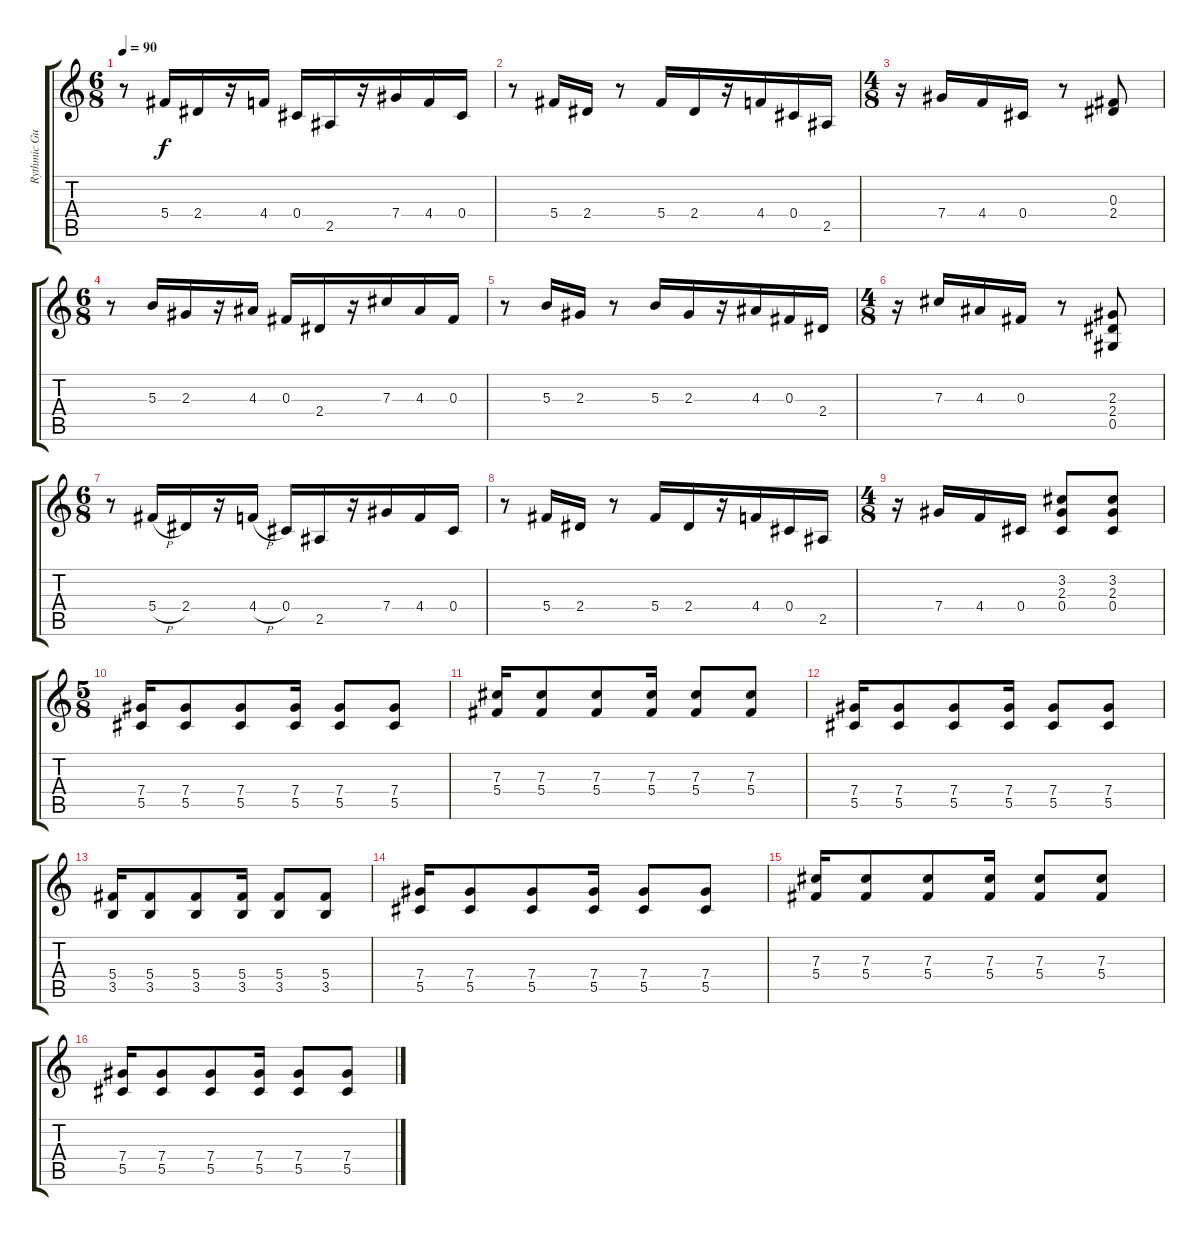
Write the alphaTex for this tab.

\track ("Rythmic Guit" "Rythmic Gu") {instrument acousticguitarsteel}
\staff {score tabs}
\tuning (Eb4 Bb3 Gb3 Db3 Ab2 Eb2) {hide}
\ts (6 8)
\tempo 90
\clef g2
\ks c
r.8{dy f} 5.4.16 2.4.16 r.16 4.4.16 0.4.16 2.5.16 r.16 7.4.16 4.4.16 0.4.16 |
r.8 5.4.16 2.4.16 r.8 5.4.16 2.4.16 r.16 4.4.16 0.4.16 2.5.16 |
\ts (4 8)
r.16 7.4.16 4.4.16 0.4.16 r.8 (0.3 2.4).8 |
\ts (6 8)
r.8 5.3.16 2.3.16 r.16 4.3.16 0.3.16 2.4.16 r.16 7.3.16 4.3.16 0.3.16 |
r.8 5.3.16 2.3.16 r.8 5.3.16 2.3.16 r.16 4.3.16 0.3.16 2.4.16 |
\ts (4 8)
r.16 7.3.16 4.3.16 0.3.16 r.8 (2.3 2.4 0.5).8 |
\ts (6 8)
r.8 5.4{h}.16 2.4.16 r.16 4.4{h}.16 0.4.16 2.5.16 r.16 7.4.16 4.4.16 0.4.16 |
r.8 5.4.16 2.4.16 r.8 5.4.16 2.4.16 r.16 4.4.16 0.4.16 2.5.16 |
\ts (4 8)
r.16 7.4.16 4.4.16 0.4.16 (3.2 2.3 0.4).8 (3.2 2.3 0.4).8 |
\ts (5 8)
(7.4 5.5).16{instrument electricguitarclean} (7.4 5.5).8 (7.4 5.5).8 (7.4 5.5).16 (7.4 5.5).8 (7.4 5.5).8 |
(7.3 5.4).16 (7.3 5.4).8 (7.3 5.4).8 (7.3 5.4).16 (7.3 5.4).8 (7.3 5.4).8 |
(7.4 5.5).16 (7.4 5.5).8 (7.4 5.5).8 (7.4 5.5).16 (7.4 5.5).8 (7.4 5.5).8 |
(5.4 3.5).16 (5.4 3.5).8 (5.4 3.5).8 (5.4 3.5).16 (5.4 3.5).8 (5.4 3.5).8 |
(7.4 5.5).16 (7.4 5.5).8 (7.4 5.5).8 (7.4 5.5).16 (7.4 5.5).8 (7.4 5.5).8 |
(7.3 5.4).16 (7.3 5.4).8 (7.3 5.4).8 (7.3 5.4).16 (7.3 5.4).8 (7.3 5.4).8 |
(7.4 5.5).16 (7.4 5.5).8 (7.4 5.5).8 (7.4 5.5).16 (7.4 5.5).8 (7.4 5.5).8
